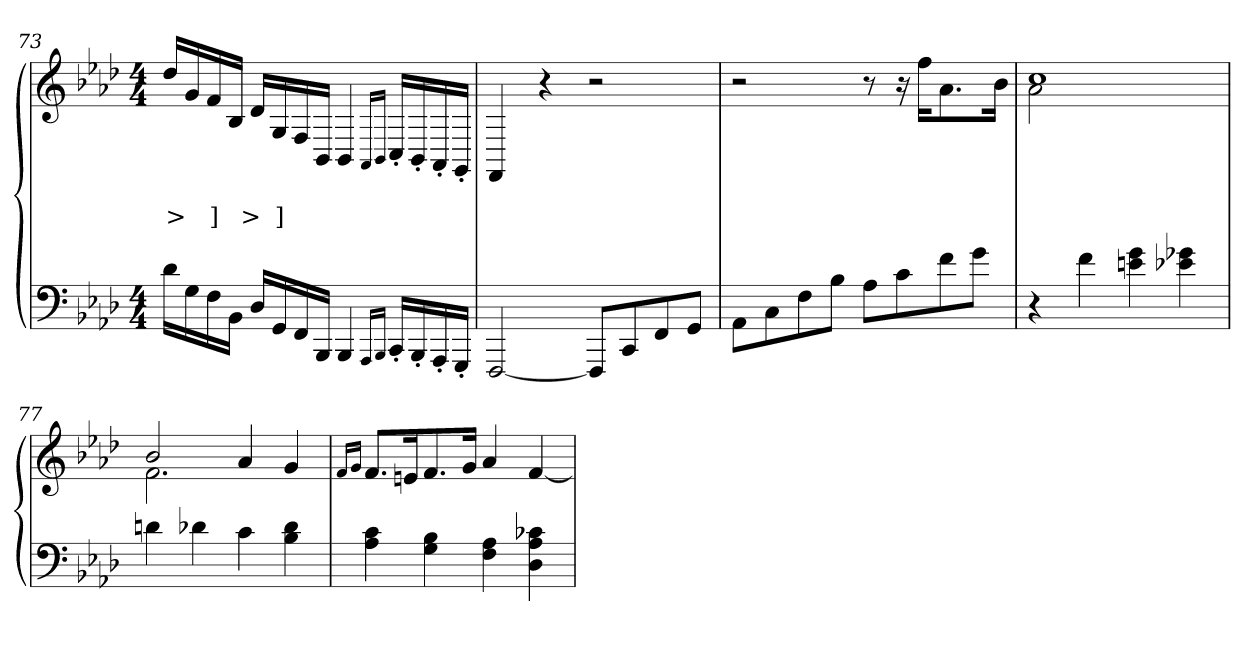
**kern	**kern	**text	**text
*part2	*part1	*part1	*part1
*staff2	*staff1	*staff1	*staff1
*clefF4	*clefG2	*	*
*k[b-e-a-d-]	*k[b-e-a-d-]	*	*
*M4/4	*M4/4	*	*
=73	=73	=73	=73
16d-LL	16dd-LL	.	>
16G	16g	.	.
16F	16f	.	]
16BB-JJ	16B-JJ	.	.
16D-LL	16d-\LL	.	>
16GG	16G/	.	]
16FF	16F/	.	.
16BBB-JJ	16BB-/JJ	.	.
4BBB-	4BB-	.	.
16qqAAA-LL	16qqAA-/LL	.	.
16qqBBB-JJ	16qqBB-/JJ	.	.
16CC'>LL	16C'>LL	.	.
16BBB-'>	16BB-'>	.	.
16AAA-'>	16AA-'>	.	.
16GGG'>JJ	16GG'>JJ	.	.
=74	=74	=74	=74
[2FFF	4FF	.	.
.	4r	.	.
8FFFL]	2r	.	p
8CC	.	.	.
8FF	.	.	.
8GGJ	.	.	.
=75	=75	=75	=75
8AA-L	2r	.	.
8C	.	.	.
8F	.	.	.
8B-J	.	.	.
8A-L	8r	.	.
8c	16r	.	[
.	16ffKL	.	.
8f	8.a-	.	.
8gJ	.	.	.
.	16b-Jk	.	.
=76	=76	=76	=76
*	*^	*	*
4r	1cc	2a-	.	.
4f	.	.	.	.
4g 4en	.	2ryy	.	.
4g-X\ 4e-X\	.	.	.	.
=77	=77	=77	=77	=77
4dn	2b-	2.f	.	.
4d-X	.	.	.	.
4c	4a-	.	.	.
4d- 4B-	4g	4ryy	.	.
*	*v	*v	*	*
=78	=78	=78	=78
.	16qqf/L	.	.
.	16qqg/J	.	.
4c 4A-	8.fL	.	.
.	16en	.	.
4B- 4G	8.f	.	.
.	16gJk	.	.
4A- 4F	4a-	.	.
4c-X 4A- 4D-	[4f	.	.
=	=	=	=
*-	*-	*-	*-
